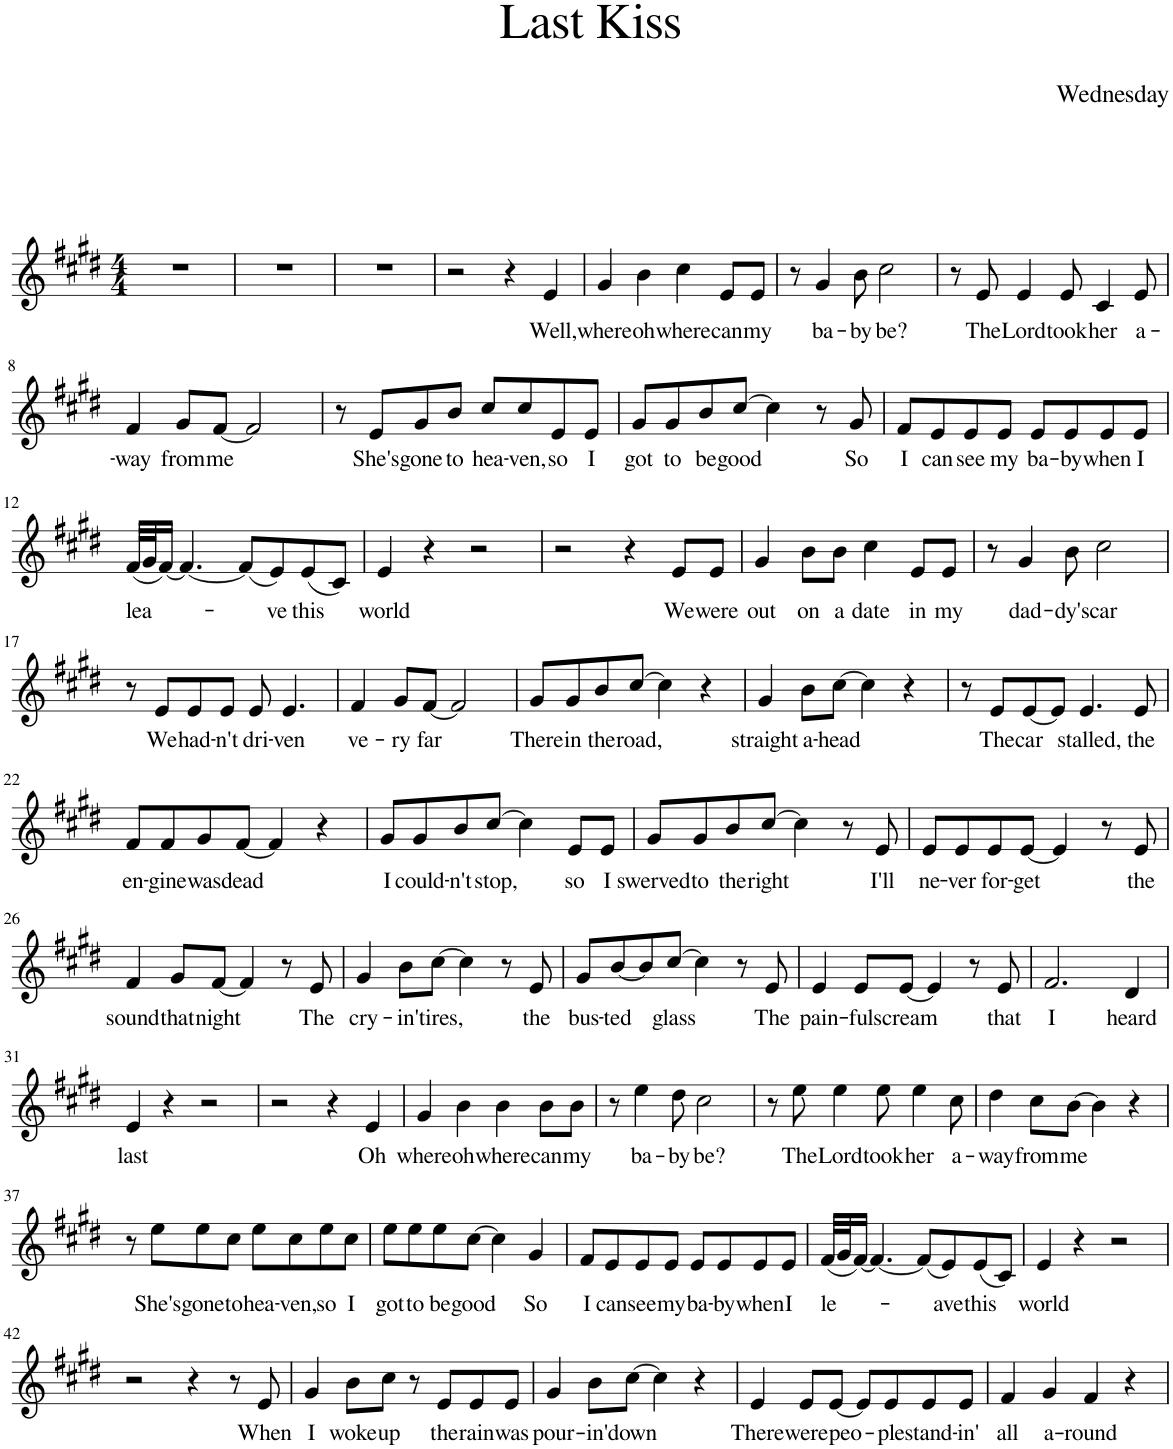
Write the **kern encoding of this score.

**kern	**text
*part1	*part1
*staff1	*staff1
*I"Soprano	*
*I'S.	*
*clefG2	*
*k[f#c#g#d#]	*
*M4/4	*
=1	=1
1r	.
=2	=2
1r	.
=3	=3
1r	.
=4	=4
2r	.
4r	.
!	!LO:LY:b
4e/	Well,
=5	=5
!	!LO:LY:b
4g#/	where
!	!LO:LY:b
4b\	oh
!	!LO:LY:b
4cc#\	where
!	!LO:LY:b
8e/L	can
!	!LO:LY:b
8e/J	my
=6	=6
8r	.
!	!LO:LY:b
4g#/	ba-
!	!LO:LY:b
8b\	-by
!	!LO:LY:b
2cc#\	be?
=7	=7
8r	.
!	!LO:LY:b
8e/	The
!	!LO:LY:b
4e/	Lord
!	!LO:LY:b
8e/	took
!	!LO:LY:b
4c#/	her
!	!LO:LY:b
8e/	a-
!!LO:LB:g=z
=8	=8
!	!LO:LY:b
4f#/	-way
!	!LO:LY:b
8g#/L	from
!	!LO:LY:b
[8f#/J	me
2f#/]	.
=9	=9
8r	.
!	!LO:LY:b
8e/L	She's
!	!LO:LY:b
8g#/	gone
!	!LO:LY:b
8b/J	to
!	!LO:LY:b
8cc#/L	hea-
!	!LO:LY:b
8cc#/	-ven,
!	!LO:LY:b
8e/	so
!	!LO:LY:b
8e/J	I
=10	=10
!	!LO:LY:b
8g#/L	got
!	!LO:LY:b
8g#/	to
!	!LO:LY:b
8b/	be
!	!LO:LY:b
[8cc#/J	good
4cc#\]	.
8r	.
!	!LO:LY:b
8g#/	So
=11	=11
!	!LO:LY:b
8f#/L	I
!	!LO:LY:b
8e/	can
!	!LO:LY:b
8e/	see
!	!LO:LY:b
8e/J	my
!	!LO:LY:b
8e/L	ba-
!	!LO:LY:b
8e/	-by
!	!LO:LY:b
8e/	when
!	!LO:LY:b
8e/J	I
!!LO:LB:g=z
=12	=12
!	!LO:LY:b
(32f#/LLL	lea-
32g#/J	.
[16f#/JJ)	.
4.f#/_	.
(8f#/L]	.
!	!LO:LY:b
8e/)	-ve
!	!LO:LY:b
(8e/	this
8c#/J)	.
=13	=13
!	!LO:LY:b
4e/	world
4r	.
2r	.
=14	=14
2r	.
4r	.
!	!LO:LY:b
8e/L	We
!	!LO:LY:b
8e/J	were
=15	=15
!	!LO:LY:b
4g#/	out
!	!LO:LY:b
8b\L	on
!	!LO:LY:b
8b\J	a
!	!LO:LY:b
4cc#\	date
!	!LO:LY:b
8e/L	in
!	!LO:LY:b
8e/J	my
=16	=16
8r	.
!	!LO:LY:b
4g#/	dad-
!	!LO:LY:b
8b\	-dy's
!	!LO:LY:b
2cc#\	car
!!LO:LB:g=z
=17	=17
8r	.
!	!LO:LY:b
8e/L	We
!	!LO:LY:b
8e/	had-
!	!LO:LY:b
8e/J	-n't
!	!LO:LY:b
8e/	dri-
!	!LO:LY:b
4.e/	-ven
=18	=18
!	!LO:LY:b
4f#/	ve-
!	!LO:LY:b
8g#/L	-ry
!	!LO:LY:b
[8f#/J	far
2f#/]	.
=19	=19
!	!LO:LY:b
8g#/L	There
!	!LO:LY:b
8g#/	in
!	!LO:LY:b
8b/	the
!	!LO:LY:b
[8cc#/J	road,
4cc#\]	.
4r	.
=20	=20
!	!LO:LY:b
4g#/	straight
!	!LO:LY:b
8b\L	a-
!	!LO:LY:b
[8cc#\J	-head
4cc#\]	.
4r	.
=21	=21
8r	.
!	!LO:LY:b
8e/L	The
!	!LO:LY:b
[8e/	car
8e/J]	.
!	!LO:LY:b
4.e/	stalled,
!	!LO:LY:b
8e/	the
!!LO:LB:g=z
=22	=22
!	!LO:LY:b
8f#/L	en-
!	!LO:LY:b
8f#/	-gine
!	!LO:LY:b
8g#/	was
!	!LO:LY:b
[8f#/J	dead
4f#/]	.
4r	.
=23	=23
!	!LO:LY:b
8g#/L	I
!	!LO:LY:b
8g#/	could-
!	!LO:LY:b
8b/	-n't
!	!LO:LY:b
[8cc#/J	stop,
4cc#\]	.
!	!LO:LY:b
8e/L	so
!	!LO:LY:b
8e/J	I
=24	=24
!	!LO:LY:b
8g#/L	swerved
!	!LO:LY:b
8g#/	to
!	!LO:LY:b
8b/	the
!	!LO:LY:b
[8cc#/J	right
4cc#\]	.
8r	.
!	!LO:LY:b
8e/	I'll
=25	=25
!	!LO:LY:b
8e/L	ne-
!	!LO:LY:b
8e/	-ver
!	!LO:LY:b
8e/	for-
!	!LO:LY:b
[8e/J	-get
4e/]	.
8r	.
!	!LO:LY:b
8e/	the
!!LO:LB:g=z
=26	=26
!	!LO:LY:b
4f#/	sound
!	!LO:LY:b
8g#/L	that
!	!LO:LY:b
[8f#/J	night
4f#/]	.
8r	.
!	!LO:LY:b
8e/	The
=27	=27
!	!LO:LY:b
4g#/	cry-
!	!LO:LY:b
8b\L	-in'
!	!LO:LY:b
[8cc#\J	tires,
4cc#\]	.
8r	.
!	!LO:LY:b
8e/	the
=28	=28
!	!LO:LY:b
8g#/L	bus-
!	!LO:LY:b
[8b/	-ted
8b/]	.
!	!LO:LY:b
[8cc#/J	glass
4cc#\]	.
8r	.
!	!LO:LY:b
8e/	The
=29	=29
!	!LO:LY:b
4e/	pain-
!	!LO:LY:b
8e/L	-ful
!	!LO:LY:b
[8e/J	scream
4e/]	.
8r	.
!	!LO:LY:b
8e/	that
=30	=30
!	!LO:LY:b
2.f#/	I
!	!LO:LY:b
4d#/	heard
!!LO:LB:g=z
=31	=31
!	!LO:LY:b
4e/	last
4r	.
2r	.
=32	=32
2r	.
4r	.
!	!LO:LY:b
4e/	Oh
=33	=33
!	!LO:LY:b
4g#/	where
!	!LO:LY:b
4b\	oh
!	!LO:LY:b
4b\	where
!	!LO:LY:b
8b\L	can
!	!LO:LY:b
8b\J	my
=34	=34
8r	.
!	!LO:LY:b
4ee\	ba-
!	!LO:LY:b
8dd#\	-by
!	!LO:LY:b
2cc#\	be?
=35	=35
8r	.
!	!LO:LY:b
8ee\	The
!	!LO:LY:b
4ee\	Lord
!	!LO:LY:b
8ee\	took
!	!LO:LY:b
4ee\	her
!	!LO:LY:b
8cc#\	a-
=36	=36
!	!LO:LY:b
4dd#\	-way
!	!LO:LY:b
8cc#\L	from
!	!LO:LY:b
[8b\J	me
4b\]	.
4r	.
!!LO:LB:g=z
=37	=37
8r	.
!	!LO:LY:b
8ee\L	She's
!	!LO:LY:b
8ee\	gone
!	!LO:LY:b
8cc#\J	to
!	!LO:LY:b
8ee\L	hea-
!	!LO:LY:b
8cc#\	-ven,
!	!LO:LY:b
8ee\	so
!	!LO:LY:b
8cc#\J	I
=38	=38
!	!LO:LY:b
8ee\L	got
!	!LO:LY:b
8ee\	to
!	!LO:LY:b
8ee\	be
!	!LO:LY:b
[8cc#\J	good
4cc#\]	.
!	!LO:LY:b
4g#/	So
=39	=39
!	!LO:LY:b
8f#/L	I
!	!LO:LY:b
8e/	can
!	!LO:LY:b
8e/	see
!	!LO:LY:b
8e/J	my
!	!LO:LY:b
8e/L	ba-
!	!LO:LY:b
8e/	-by
!	!LO:LY:b
8e/	when
!	!LO:LY:b
8e/J	I
=40	=40
!	!LO:LY:b
(32f#/LLL	le-
32g#/J	.
[16f#/JJ)	.
4.f#/_	.
(8f#/L]	.
!	!LO:LY:b
8e/)	-ave
!	!LO:LY:b
(8e/	this
8c#/J)	.
=41	=41
!	!LO:LY:b
4e/	world
4r	.
2r	.
!!LO:LB:g=z
=42	=42
2r	.
4r	.
8r	.
!	!LO:LY:b
8e/	When
=43	=43
!	!LO:LY:b
4g#/	I
!	!LO:LY:b
8b\L	woke
!	!LO:LY:b
8cc#\J	up
8r	.
!	!LO:LY:b
8e/L	the
!	!LO:LY:b
8e/	rain
!	!LO:LY:b
8e/J	was
=44	=44
!	!LO:LY:b
4g#/	pour-
!	!LO:LY:b
8b\L	-in'
!	!LO:LY:b
[8cc#\J	down
4cc#\]	.
4r	.
=45	=45
!	!LO:LY:b
4e/	There
!	!LO:LY:b
8e/L	were
!	!LO:LY:b
[8e/J	peo-
8e/L]	.
!	!LO:LY:b
8e/	-ple
!	!LO:LY:b
8e/	stand-
!	!LO:LY:b
8e/J	-in'
=46	=46
!	!LO:LY:b
4f#/	all
!	!LO:LY:b
4g#/	a-
!	!LO:LY:b
4f#/	-round
4r	.
=	=
*-	*-
